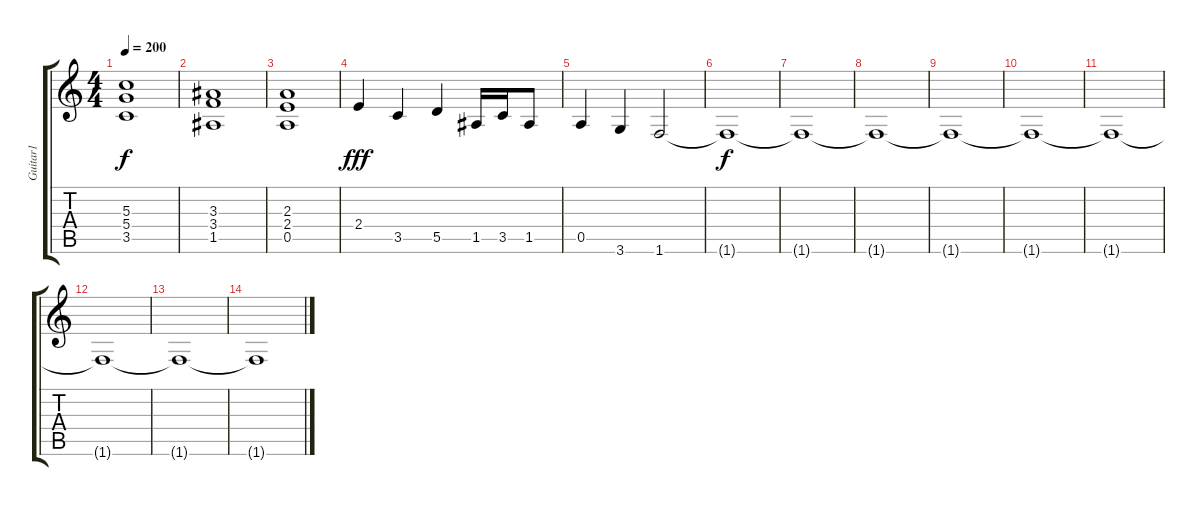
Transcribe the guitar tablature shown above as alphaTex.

\track ("Guitar1" "Guitar1") {instrument acousticguitarsteel}
\staff {score tabs}
\tuning (E4 B3 G3 D3 A2 E2) {hide}
\ts (4 4)
\tempo 200
\clef g2
\ks c
(5.3 5.4 3.5).1{dy f} |
(3.3 3.4 1.5).1 |
(2.3 2.4 0.5).1 |
2.4.4{dy fff} 3.5.4 5.5.4 1.5.16 3.5.16 1.5.8 |
0.5.4 3.6.4 1.6.2 |
1.6{t}.1{dy f} |
1.6{t}.1 |
1.6{t}.1{volume 0} |
1.6{t}.1 |
1.6{t}.1 |
1.6{t}.1 |
1.6{t}.1 |
1.6{t}.1 |
1.6{t}.1
